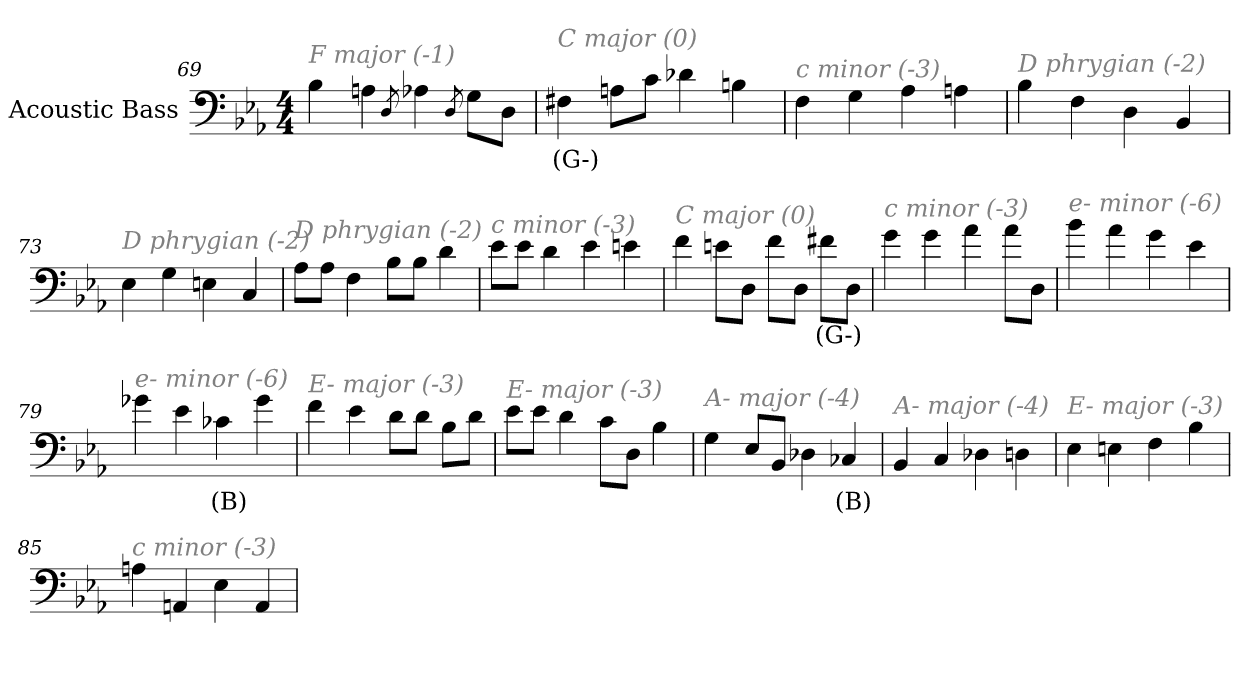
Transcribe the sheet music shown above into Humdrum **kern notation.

**kern	**text
*part1	*part1
*staff1	*staff1
*I"Acoustic Bass	*
*clefF4	*
*ITrd7c12	*
*k[b-e-a-]	*
*E-:	*
*M4/4	*
=69	=69
!LO:TX:i:color=#808080:t=F major (-1)	!
4BB-	.
4AAn	.
8qDD	.
4AA-X	.
8qDD	.
8GGL	.
8DDJ	.
=70	=70
!LO:TX:i:color=#808080:t=C major (0)	!
4FF#Xi	(G-)
8AAnL	.
8CJ	.
4D-X	.
4BBn	.
=71	=71
!LO:TX:i:color=#808080:t=c minor (-3)	!
4FF	.
4GG	.
4AA-	.
4AAn	.
=72	=72
!LO:TX:i:color=#808080:t=D phrygian (-2)	!
4BB-	.
4FF	.
4DD	.
4BBB-	.
=73	=73
!LO:TX:i:color=#808080:t=D phrygian (-2)	!
4EE-	.
4GG	.
4EEn	.
4CC	.
=74	=74
!LO:TX:i:color=#808080:t=D phrygian (-2)	!
8AA-L	.
8AA-J	.
4FF	.
8BB-L	.
8BB-J	.
4D	.
=75	=75
!LO:TX:i:color=#808080:t=c minor (-3)	!
8E-L	.
8E-J	.
4D	.
4E-	.
4En	.
=76	=76
!LO:TX:i:color=#808080:t=C major (0)	!
4F	.
8EnL	.
8DDJ	.
8FL	.
8DDJ	.
8F#XiL	(G-)
8DDJ	.
=77	=77
!LO:TX:i:color=#808080:t=c minor (-3)	!
4G	.
4G	.
4A-	.
8A-L	.
8DDJ	.
=78	=78
!LO:TX:i:color=#808080:t=e- minor (-6)	!
4B-	.
4A-	.
4G	.
4E-	.
=79	=79
!LO:TX:i:color=#808080:t=e- minor (-6)	!
4G-X	.
4E-	.
4C-Xi	(B)
4G-	.
=80	=80
!LO:TX:i:color=#808080:t=E- major (-3)	!
4F	.
4E-	.
8DL	.
8DJ	.
8BB-L	.
8DJ	.
=81	=81
!LO:TX:i:color=#808080:t=E- major (-3)	!
8E-L	.
8E-J	.
4D	.
8CL	.
8DDJ	.
4BB-	.
=82	=82
!LO:TX:i:color=#808080:t=A- major (-4)	!
4GG	.
8EE-L	.
8BBB-J	.
4DD-X	.
4CC-Xj	(B)
=83	=83
!LO:TX:i:color=#808080:t=A- major (-4)	!
4BBB-	.
4CC	.
4DD-X	.
4DDn	.
=84	=84
!LO:TX:i:color=#808080:t=E- major (-3)	!
4EE-	.
4EEn	.
4FF	.
4BB-	.
=85	=85
!LO:TX:i:color=#808080:t=c minor (-3)	!
4AAn	.
4AAAn	.
4EE-	.
4AAA	.
=	=
*-	*-
